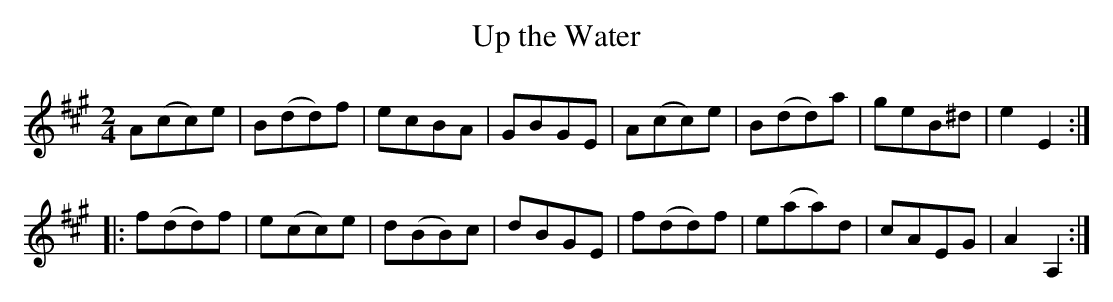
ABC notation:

X:1
T:Up the Water
M:2/4
L:1/8
K:A
A(cc)e | B(dd)f | ecBA | GBGE | A(cc)e | B(dd)a | geB^d | e2 E2 :|
|: f(dd)f | e(cc)e | d(BB)c | dBGE | f(dd)f | e(aa)d | cAEG | A2 A,2 :|
